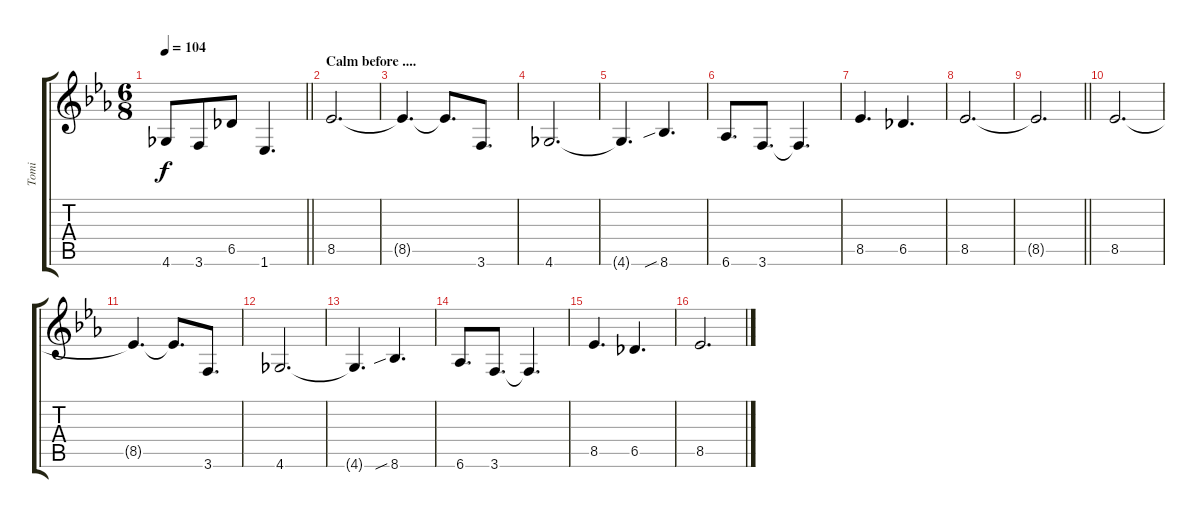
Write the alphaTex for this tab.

\track ("Tomi" "Tomi") {instrument distortionguitar}
\staff {score tabs}
\tuning (D4 A3 F3 C3 G2 D2) {hide}
\ts (6 8)
\tempo 104
\clef g2
\barLineRight lightlight
\ks eb
4.6.8{dy f} 3.6.8 6.5.8 1.6.4{d} |
\section ("" "Calm before ....")
8.5.2{d} |
8.5{t}.4{d} 8.5{t}.8{d} 3.6.8{d} |
4.6.2{d} |
4.6{t}.4{d} 8.6{sib}.4{d} |
6.6.8{d} 3.6.8{d} 3.6{t}.4{d} |
8.5.4{d} 6.5.4{d} |
8.5.2{d} |
\barLineRight lightlight
8.5{t}.2{d} |
8.5.2{d} |
8.5{t}.4{d} 8.5{t}.8{d} 3.6.8{d} |
4.6.2{d} |
4.6{t}.4{d} 8.6{sib}.4{d} |
6.6.8{d} 3.6.8{d} 3.6{t}.4{d} |
8.5.4{d} 6.5.4{d} |
8.5.2{d}
